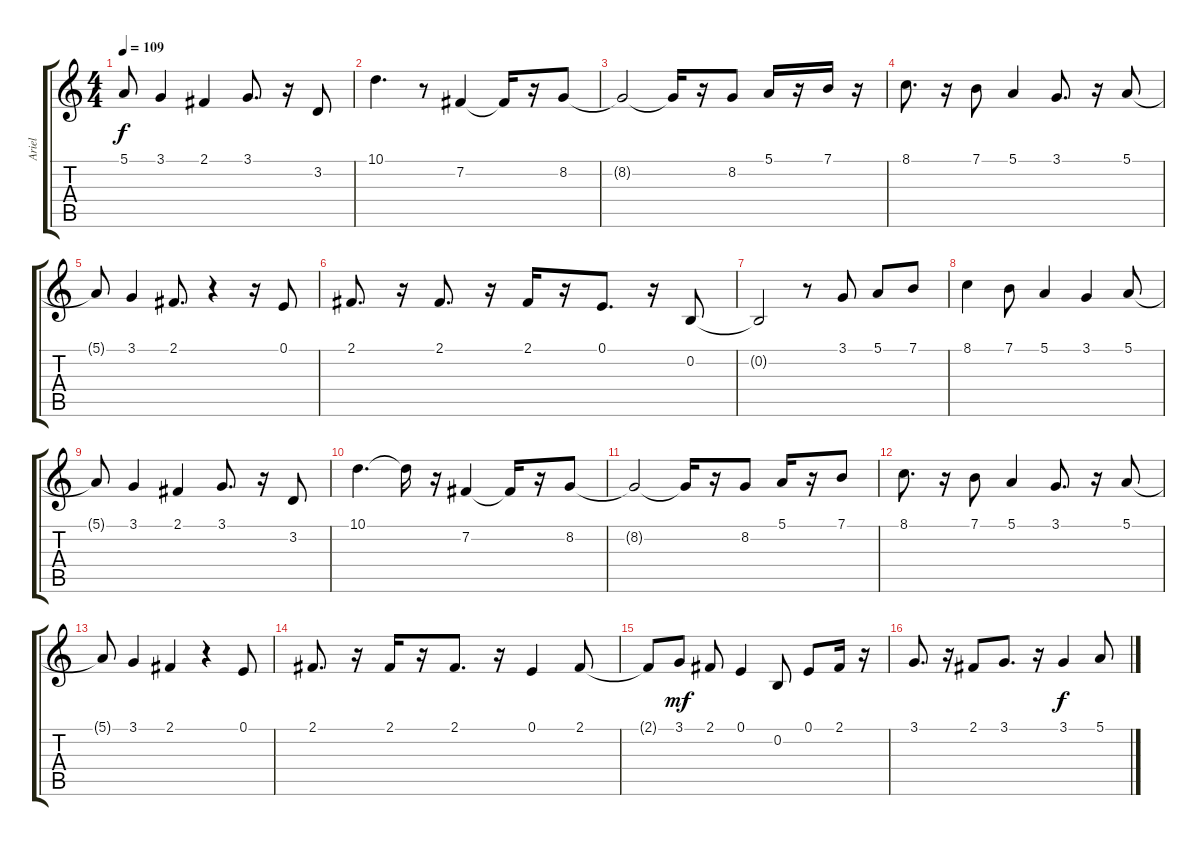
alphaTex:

\track ("Ariel" "Ariel") {instrument ocarina}
\staff {score tabs}
\tuning (E4 B3 G3 D3 A2 E2) {hide}
\ts (4 4)
\tempo 109
\clef g2
\ks c
5.1{t}.8{dy f} 3.1.4 2.1.4 3.1.8{d} r.16 3.2.8 |
10.1.4{d} r.8 7.2.4 7.2{t}.16 r.16 8.2.8 |
8.2{t}.2 8.2{t}.16 r.16 8.2.8 5.1.16 r.16 7.1.16 r.16 |
8.1.8{d} r.16 7.1.8 5.1.4 3.1.8{d} r.16 5.1.8 |
5.1{t}.8 3.1.4 2.1.8{d} r.4 r.16 0.1.8 |
2.1.8{d} r.16 2.1.8{d} r.16 2.1.16 r.16 0.1.8{d} r.16 0.2.8 |
0.2{t}.2 r.8 3.1.8 5.1.8 7.1.8 |
8.1.4 7.1.8 5.1.4 3.1.4 5.1.8 |
5.1{t}.8 3.1.4 2.1.4 3.1.8{d} r.16 3.2.8 |
10.1.4{d} 10.1{t}.16 r.16 7.2.4 7.2{t}.16 r.16 8.2.8 |
8.2{t}.2 8.2{t}.16 r.16 8.2.8 5.1.16 r.16 7.1.8 |
8.1.8{d} r.16 7.1.8 5.1.4 3.1.8{d} r.16 5.1.8 |
5.1{t}.8 3.1.4 2.1.4 r.4 0.1.8 |
2.1.8{d} r.16 2.1.16 r.16 2.1.8{d} r.16 0.1.4 2.1.8 |
2.1{t}.8 3.1.8{dy mf} 2.1.8 0.1.4 0.2.8 0.1.8 2.1.16 r.16 |
3.1.8{d} r.16 2.1.8 3.1.8{d} r.16 3.1.4{dy f} 5.1.8
